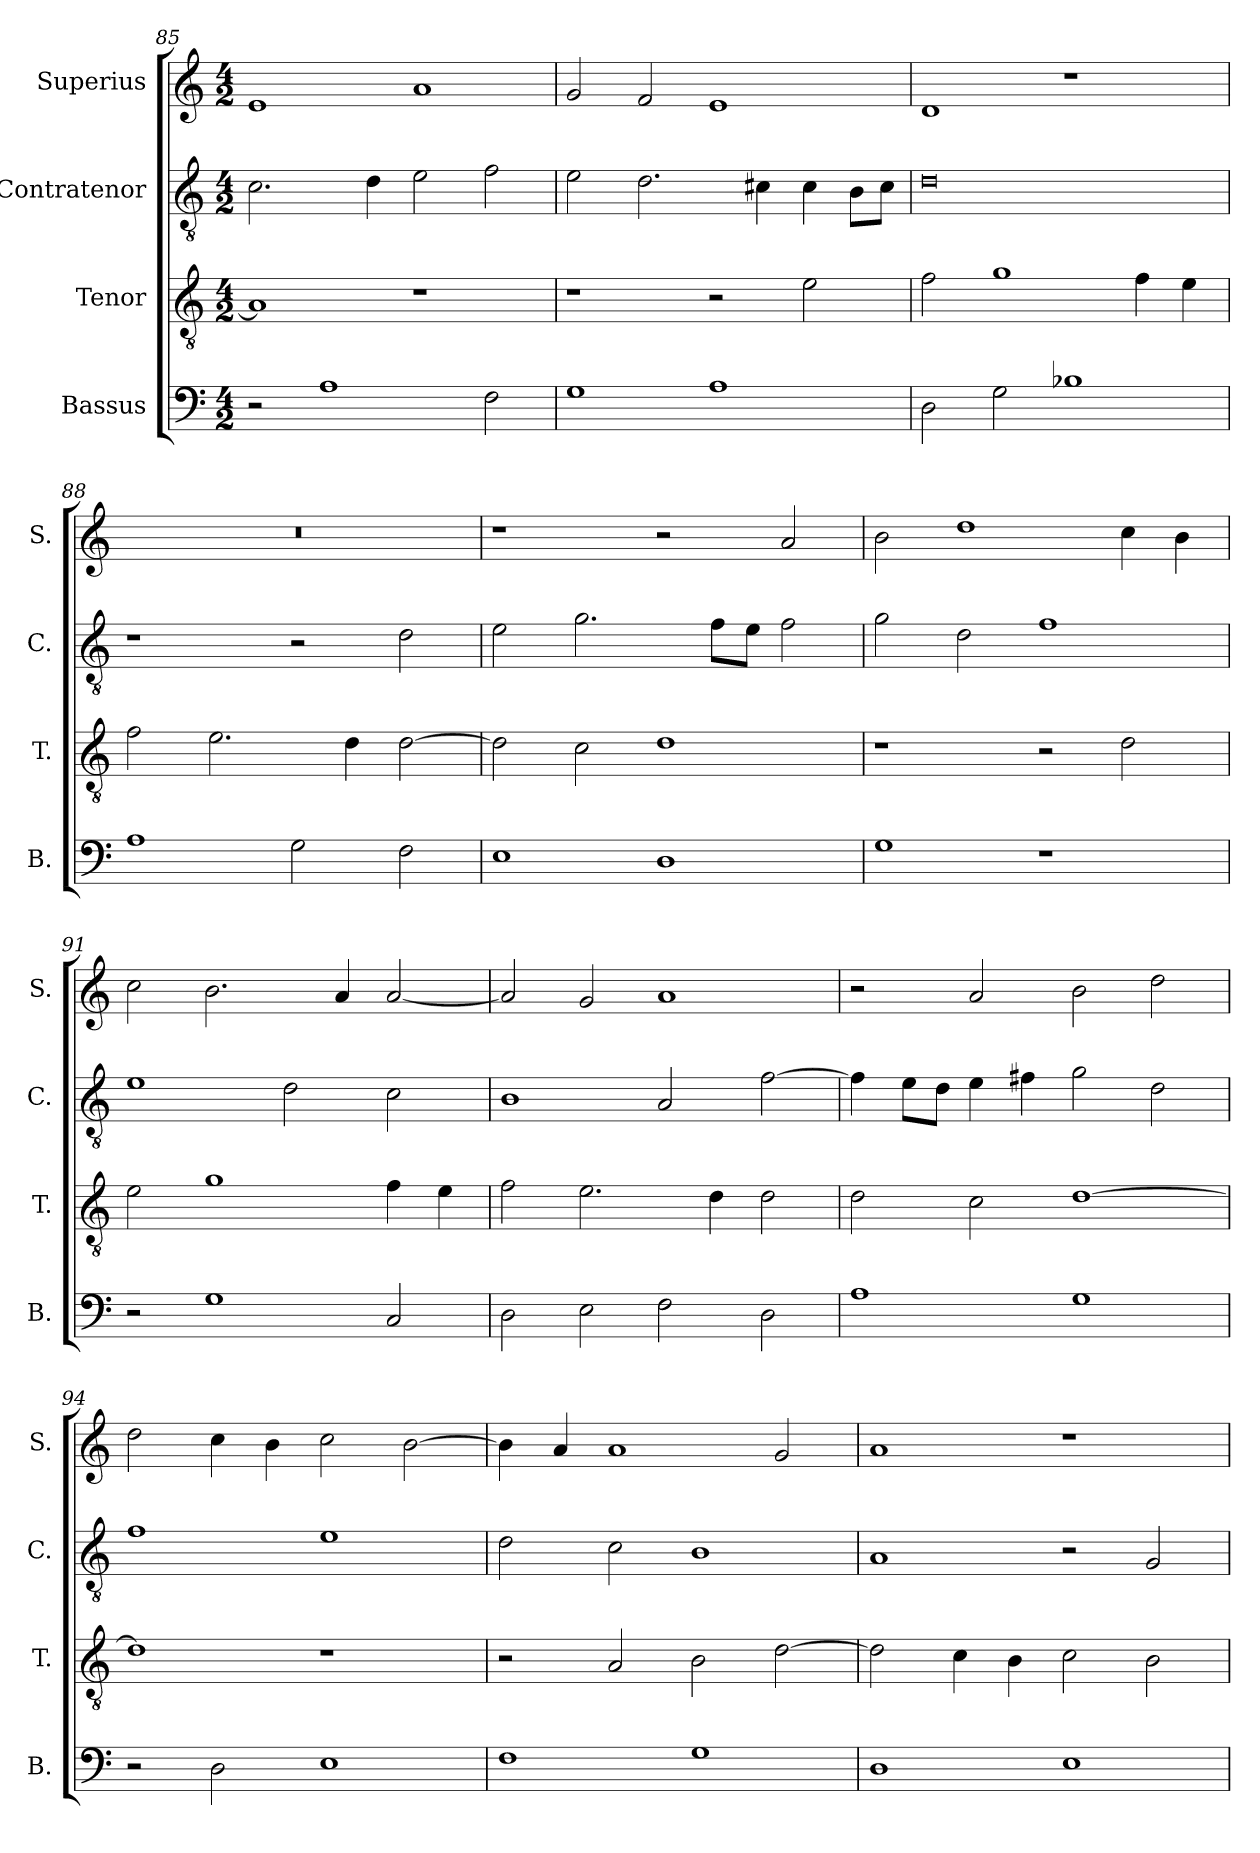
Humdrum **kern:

**kern	**kern	**kern	**kern
*part4	*part3	*part2	*part1
*staff4	*staff3	*staff2	*staff1
*I"Bassus	*I"Tenor	*I"Contratenor	*I"Superius
*I'B.	*I'T.	*I'C.	*I'S.
*clefF4	*clefGv2	*clefGv2	*clefG2
*k[]	*k[]	*k[]	*k[]
*M4/2	*M4/2	*M4/2	*M4/2
=85	=85	=85	=85
2r	1A]	2.c\	1e
1A	.	.	.
.	.	4d\	.
.	1r	2e\	1a
2F\	.	2f\	.
!!LO:PB:g=z
=86	=86	=86	=86
1G	1r	2e\	2g/
.	.	2.d\	2f/
1A	2r	.	1e
.	.	4c#X\	.
.	2e\	4c#\	.
.	.	8B\L	.
.	.	8c#\J	.
=87	=87	=87	=87
2D\	2f\	0d	1d
2G\	1g	.	.
1B-X	.	.	1r
.	4f\	.	.
.	4e\	.	.
=88	=88	=88	=88
1A	2f\	1r	0r
.	2.e\	.	.
2G\	.	2r	.
.	4d\	.	.
2F\	[2d\	2d\	.
=89	=89	=89	=89
1E	2d\]	2e\	1r
.	2c\	2.g\	.
1D	1d	.	2r
.	.	8f\L	.
.	.	8e\J	.
.	.	2f\	2a/
=90	=90	=90	=90
1G	1r	2g\	2b\
.	.	2d\	1dd
1r	2r	1f	.
.	2d\	.	4cc\
.	.	.	4b\
!!LO:LB:g=z
=91	=91	=91	=91
2r	2e\	1e	2cc\
1G	1g	.	2.b\
.	.	2d\	.
.	.	.	4a/
2C/	4f\	2c\	[2a/
.	4e\	.	.
=92	=92	=92	=92
2D\	2f\	1B	2a/]
2E\	2.e\	.	2g/
2F\	.	2A/	1a
.	4d\	.	.
2D\	2d\	[2f\	.
=93	=93	=93	=93
1A	2d\	4f\]	2r
.	.	8e\L	.
.	.	8d\J	.
.	2c\	4e\	2a/
.	.	4f#X\	.
1G	[1d	2g\	2b\
.	.	2d\	2dd\
=94	=94	=94	=94
2r	1d]	1f	2dd\
2D\	.	.	4cc\
.	.	.	4b\
1E	1r	1e	2cc\
.	.	.	[2b\
=95	=95	=95	=95
1F	2r	2d\	4b\]
.	.	.	4a/
.	2A/	2c\	1a
1G	2B\	1B	.
.	[2d\	.	2g/
!!LO:LB:g=z
=96	=96	=96	=96
1D	2d\]	1A	1a
.	4c\	.	.
.	4B\	.	.
1E	2c\	2r	1r
.	2B\	2G/	.
=	=	=	=
*-	*-	*-	*-
